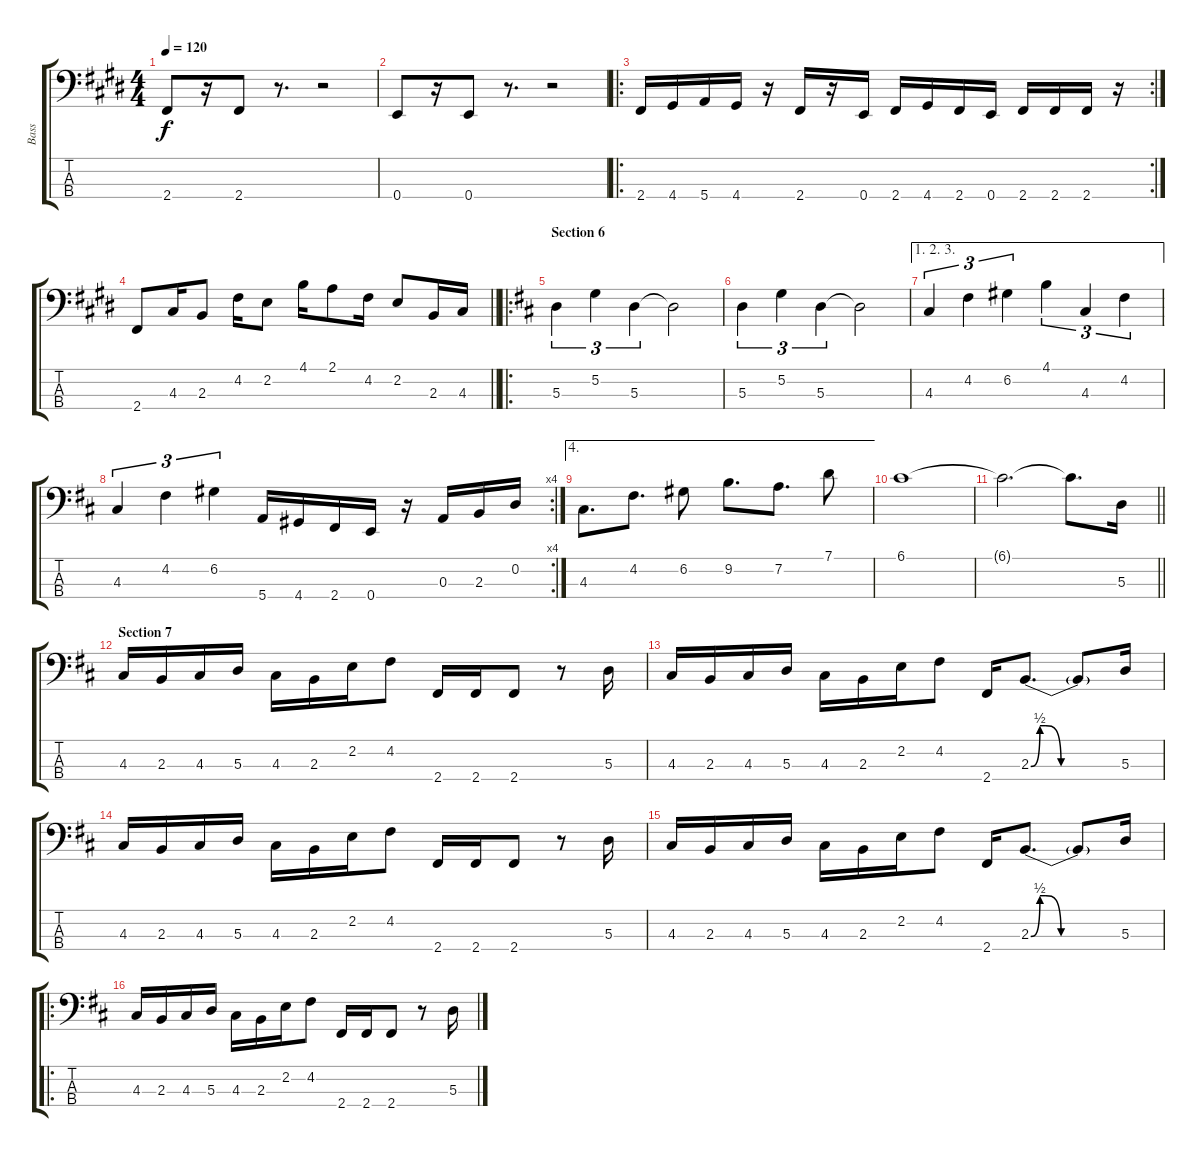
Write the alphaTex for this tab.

\track ("Bass" "Bass") {instrument electricbassfinger}
\staff {score tabs}
\tuning (G2 D2 A1 E1) {hide}
\ts (4 4)
\tempo 120
\clef f4
\ks e
2.4.8{dy f} r.16 2.4.8 r.8{d} r.2 |
0.4.8 r.16 0.4.8 r.8{d} r.2 |
\ro
\rc 2
2.4.16 4.4.16 5.4.16 4.4.16 r.16 2.4.16 r.16 0.4.16 2.4.16 4.4.16 2.4.16 0.4.16 2.4.16 2.4.16 2.4.16 r.16 |
\barLineRight lightlight
2.4.8 4.3.16 2.3.8 4.2.16 2.2.8 4.1.16 2.1.8 4.2.16 2.2.8 2.3.16 4.3.16 |
\ro
\section ("" "Section 6")
\ks d
5.3.4{tu (3 2)} 5.2.4{tu (3 2)} 5.3.4{tu (3 2)} 5.3{t}.2 |
5.3.4{tu (3 2)} 5.2.4{tu (3 2)} 5.3.4{tu (3 2)} 5.3{t}.2 |
\ae (1 2 3)
4.3.4{tu (3 2)} 4.2.4{tu (3 2)} 6.2.4{tu (3 2)} 4.1.4{tu (3 2)} 4.3.4{tu (3 2)} 4.2.4{tu (3 2)} |
\rc 4
4.3.4{tu (3 2)} 4.2.4{tu (3 2)} 6.2.4{tu (3 2)} 5.4.16 4.4.16 2.4.16 0.4.16 r.16 0.3.16 2.3.16 0.2.16 |
\ae 4
4.3.8{d} 4.2.8{d} 6.2.8 9.2.8{d} 7.2.8{d} 7.1.8 |
6.1.1 |
\barLineRight lightlight
6.1{t}.2{d} 6.1{t}.8{d} 5.3.16 |
\section ("" "Section 7")
4.3.16 2.3.16 4.3.16 5.3.16 4.3.16 2.3.16 2.2.16 4.2.8 2.4.16 2.4.16 2.4.8 r.8 5.3.16 |
4.3.16 2.3.16 4.3.16 5.3.16 4.3.16 2.3.16 2.2.16 4.2.8 2.4.16 2.3{be (custom 0 0 6 2 10 2 20 0 30 0 60 0)}.8{d} 2.3{t}.8 5.3.16 |
4.3.16 2.3.16 4.3.16 5.3.16 4.3.16 2.3.16 2.2.16 4.2.8 2.4.16 2.4.16 2.4.8 r.8 5.3.16 |
4.3.16 2.3.16 4.3.16 5.3.16 4.3.16 2.3.16 2.2.16 4.2.8 2.4.16 2.3{be (custom 0 0 6 2 10 2 20 0 30 0 60 0)}.8{d} 2.3{t}.8 5.3.16 |
\ro
4.3.16 2.3.16 4.3.16 5.3.16 4.3.16 2.3.16 2.2.16 4.2.8 2.4.16 2.4.16 2.4.8 r.8 5.3.16
